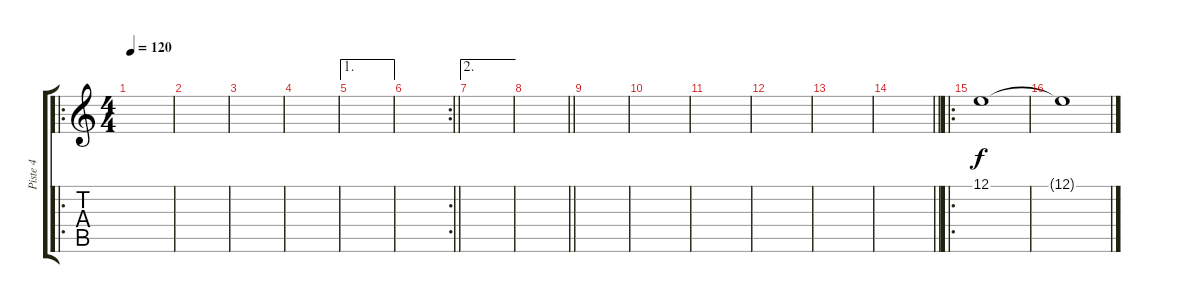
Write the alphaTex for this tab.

\track ("Piste 4" "Piste 4") {instrument stringensemble1}
\staff {score tabs}
\tuning (E4 B3 G3 D3 A2 E2) {hide}
\ro
\ts (4 4)
\section ("" "")
\tempo 120
\clef g2
\ks c
|
|
|
|
\ae 1
|
\rc 2
\barLineRight lightlight
|
\ae 2
\section ("" "")
|
\barLineRight lightlight
|
|
|
|
|
|
\barLineRight lightlight
|
\ro
\section ("" "")
12.1.1 |
12.1{t}.1
